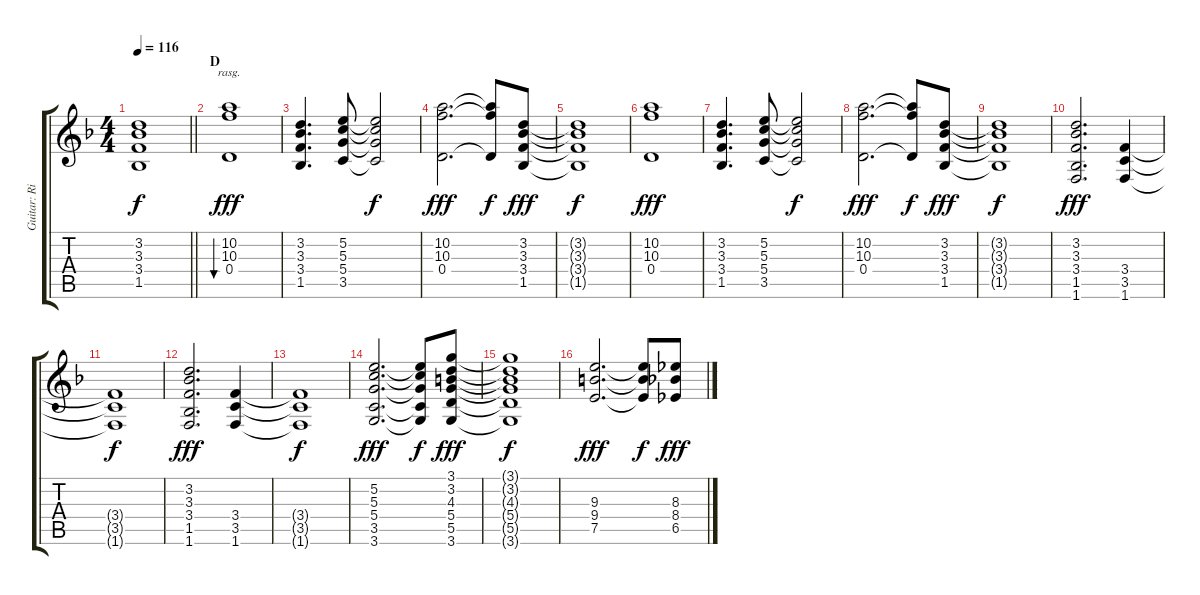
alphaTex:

\track ("Guitar: Rik" "Guitar: Ri") {instrument electricguitarclean}
\staff {score tabs}
\tuning (E4 B3 G3 D3 A2 E2) {hide}
\ts (4 4)
\tempo 116
\clef g2
\barLineRight lightlight
\ks f
(3.2{t} 3.3{t} 3.4{t} 1.5{t}).1{dy f} |
\section ("" "D")
(10.2 10.3 0.4).1{bu 120 rasg ii dy fff instrument electricguitarjazz} |
(3.2 3.3 3.4 1.5).4{d} (5.2 5.3 5.4 3.5).8 (5.2{t} 5.3{t} 5.4{t} 3.5{t}).2{dy f} |
(10.2 10.3 0.4).2{d dy fff} (10.2{t} 10.3{t} 0.4{t}).8{dy f} (3.2 3.3 3.4 1.5).8{dy fff} |
(3.2{t} 3.3{t} 3.4{t} 1.5{t}).1{dy f} |
(10.2 10.3 0.4).1{dy fff} |
(3.2 3.3 3.4 1.5).4{d} (5.2 5.3 5.4 3.5).8 (5.2{t} 5.3{t} 5.4{t} 3.5{t}).2{dy f} |
(10.2 10.3 0.4).2{d dy fff} (10.2{t} 10.3{t} 0.4{t}).8{dy f} (3.2 3.3 3.4 1.5).8{dy fff} |
(3.2{t} 3.3{t} 3.4{t} 1.5{t}).1{dy f} |
(3.2 3.3 3.4 1.5 1.6).2{d dy fff} (3.4 3.5 1.6).4 |
(3.4{t} 3.5{t} 1.6{t}).1{dy f} |
(3.2 3.3 3.4 1.5 1.6).2{d dy fff} (3.4 3.5 1.6).4 |
(3.4{t} 3.5{t} 1.6{t}).1{dy f} |
(5.2 5.3 5.4 3.5 3.6).2{d dy fff} (5.2{t} 5.3{t} 5.4{t} 3.5{t} 3.6{t}).8{dy f} (3.1 3.2 4.3 5.4 5.5 3.6).8{dy fff} |
(3.1{t} 3.2{t} 4.3{t} 5.4{t} 5.5{t} 3.6{t}).1{dy f} |
(9.3 9.4 7.5).2{d dy fff} (9.3{t} 9.4{t} 7.5{t}).8{dy f} (8.3 8.4 6.5).8{dy fff}
